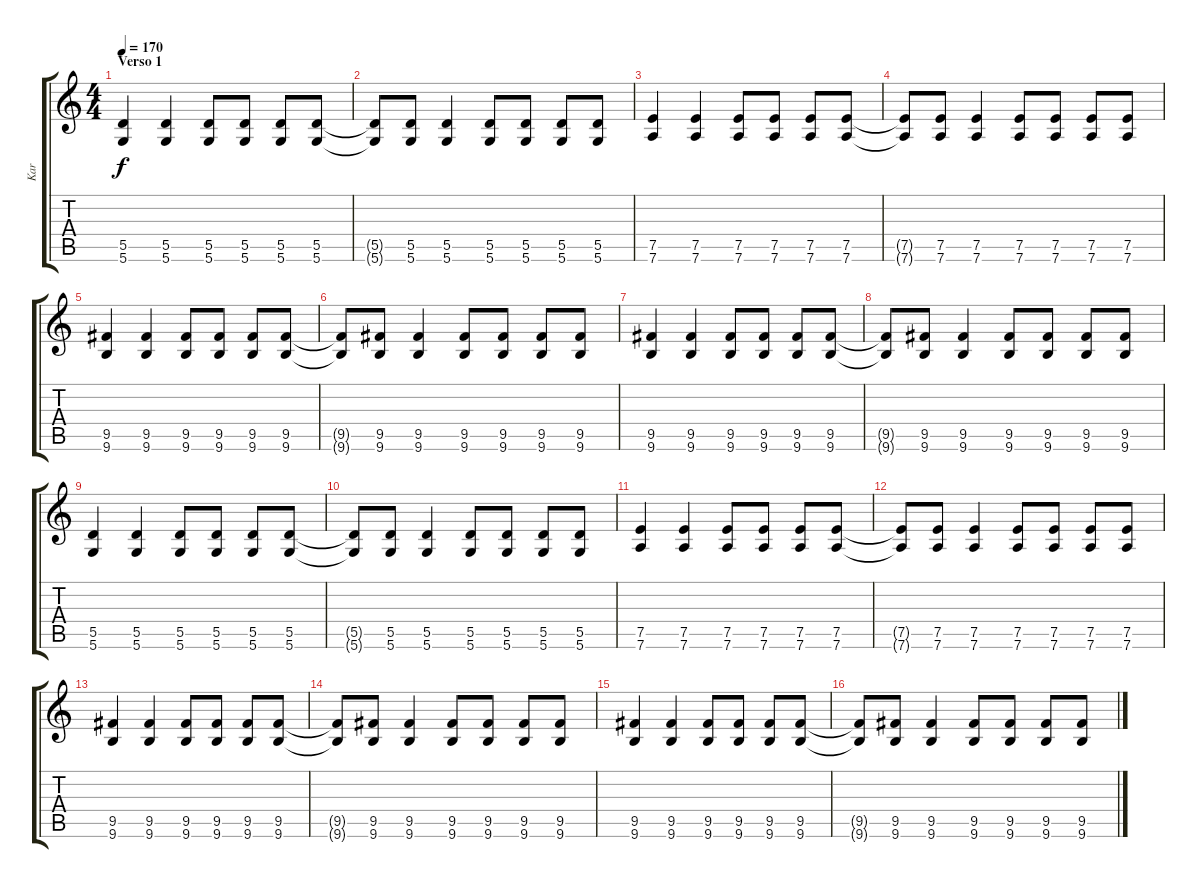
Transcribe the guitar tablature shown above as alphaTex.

\track ("Kar" "Kar") {instrument acousticguitarsteel}
\staff {score tabs}
\tuning (E4 B3 G3 D3 A2 D2) {hide}
\ts (4 4)
\section ("" "Verso 1")
\tempo 170
\clef g2
\ks c
(5.5 5.6).4{dy f} (5.5 5.6).4 (5.5 5.6).8 (5.5 5.6).8 (5.5 5.6).8 (5.5 5.6).8 |
(5.5{t} 5.6{t}).8 (5.5 5.6).8 (5.5 5.6).4 (5.5 5.6).8 (5.5 5.6).8 (5.5 5.6).8 (5.5 5.6).8 |
(7.5 7.6).4 (7.5 7.6).4 (7.5 7.6).8 (7.5 7.6).8 (7.5 7.6).8 (7.5 7.6).8 |
(7.5{t} 7.6{t}).8 (7.5 7.6).8 (7.5 7.6).4 (7.5 7.6).8 (7.5 7.6).8 (7.5 7.6).8 (7.5 7.6).8 |
(9.5 9.6).4 (9.5 9.6).4 (9.5 9.6).8 (9.5 9.6).8 (9.5 9.6).8 (9.5 9.6).8 |
(9.5{t} 9.6{t}).8 (9.5 9.6).8 (9.5 9.6).4 (9.5 9.6).8 (9.5 9.6).8 (9.5 9.6).8 (9.5 9.6).8 |
(9.5 9.6).4 (9.5 9.6).4 (9.5 9.6).8 (9.5 9.6).8 (9.5 9.6).8 (9.5 9.6).8 |
(9.5{t} 9.6{t}).8 (9.5 9.6).8 (9.5 9.6).4 (9.5 9.6).8 (9.5 9.6).8 (9.5 9.6).8 (9.5 9.6).8 |
(5.5 5.6).4 (5.5 5.6).4 (5.5 5.6).8 (5.5 5.6).8 (5.5 5.6).8 (5.5 5.6).8 |
(5.5{t} 5.6{t}).8 (5.5 5.6).8 (5.5 5.6).4 (5.5 5.6).8 (5.5 5.6).8 (5.5 5.6).8 (5.5 5.6).8 |
(7.5 7.6).4 (7.5 7.6).4 (7.5 7.6).8 (7.5 7.6).8 (7.5 7.6).8 (7.5 7.6).8 |
(7.5{t} 7.6{t}).8 (7.5 7.6).8 (7.5 7.6).4 (7.5 7.6).8 (7.5 7.6).8 (7.5 7.6).8 (7.5 7.6).8 |
(9.5 9.6).4 (9.5 9.6).4 (9.5 9.6).8 (9.5 9.6).8 (9.5 9.6).8 (9.5 9.6).8 |
(9.5{t} 9.6{t}).8 (9.5 9.6).8 (9.5 9.6).4 (9.5 9.6).8 (9.5 9.6).8 (9.5 9.6).8 (9.5 9.6).8 |
(9.5 9.6).4 (9.5 9.6).4 (9.5 9.6).8 (9.5 9.6).8 (9.5 9.6).8 (9.5 9.6).8 |
(9.5{t} 9.6{t}).8 (9.5 9.6).8 (9.5 9.6).4 (9.5 9.6).8 (9.5 9.6).8 (9.5 9.6).8 (9.5 9.6).8
